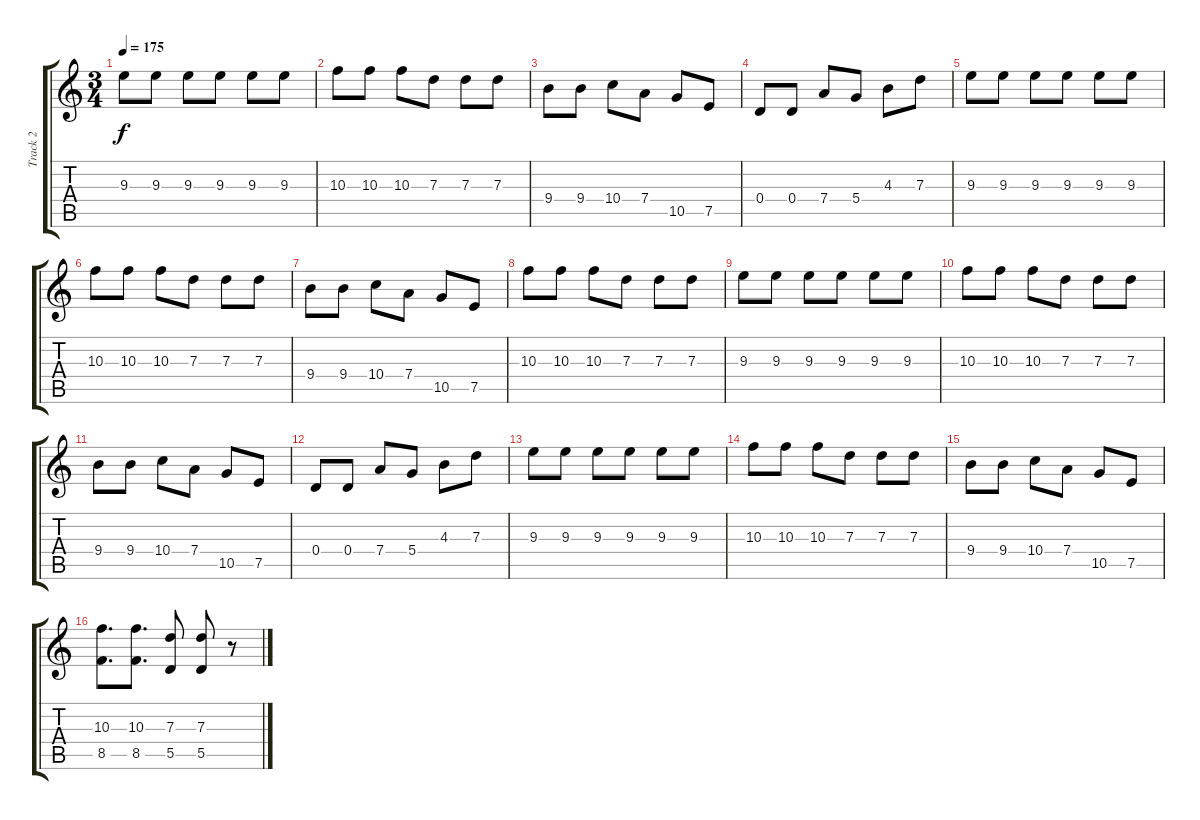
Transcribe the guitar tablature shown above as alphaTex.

\track ("Track 2" "Track 2") {instrument overdrivenguitar}
\staff {score tabs}
\tuning (E4 B3 G3 D3 A2 E2) {hide}
\ts (3 4)
\tempo 175
\clef g2
\ks c
9.3.8{dy f instrument overdrivenguitar} 9.3.8 9.3.8 9.3.8 9.3.8 9.3.8 |
10.3.8 10.3.8 10.3.8 7.3.8 7.3.8 7.3.8 |
9.4.8 9.4.8 10.4.8 7.4.8 10.5.8 7.5.8 |
0.4.8 0.4.8 7.4.8 5.4.8 4.3.8 7.3.8 |
9.3.8 9.3.8 9.3.8 9.3.8 9.3.8 9.3.8 |
10.3.8 10.3.8 10.3.8 7.3.8 7.3.8 7.3.8 |
9.4.8 9.4.8 10.4.8 7.4.8 10.5.8 7.5.8 |
10.3.8 10.3.8 10.3.8 7.3.8 7.3.8 7.3.8 |
9.3.8{instrument overdrivenguitar} 9.3.8 9.3.8 9.3.8 9.3.8 9.3.8 |
10.3.8 10.3.8 10.3.8 7.3.8 7.3.8 7.3.8 |
9.4.8 9.4.8 10.4.8 7.4.8 10.5.8 7.5.8 |
0.4.8 0.4.8 7.4.8 5.4.8 4.3.8 7.3.8 |
9.3.8 9.3.8 9.3.8 9.3.8 9.3.8 9.3.8 |
10.3.8 10.3.8 10.3.8 7.3.8 7.3.8 7.3.8 |
9.4.8 9.4.8 10.4.8 7.4.8 10.5.8 7.5.8 |
(10.3 8.5).8{d} (10.3 8.5).8{d} (7.3 5.5).8 (7.3 5.5).8 r.8
